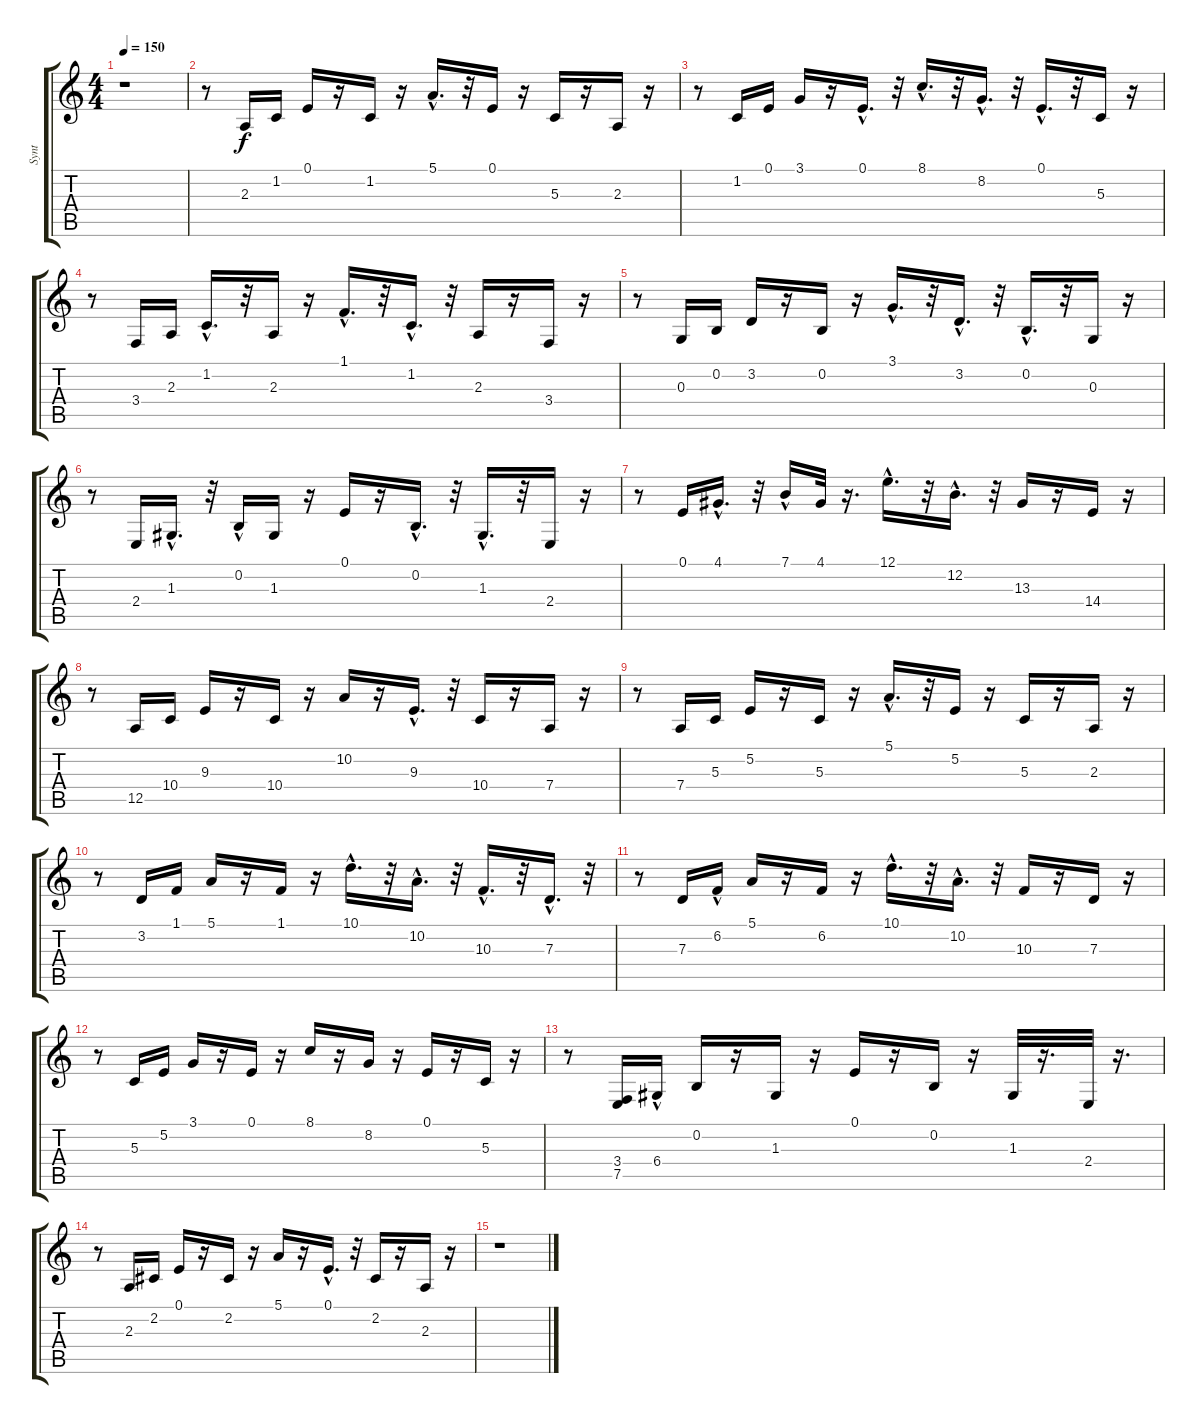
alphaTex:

\track ("Synt" "Synt") {instrument pizzicatostrings}
\staff {score tabs}
\tuning (E4 B3 G3 D3 A2 E2) {hide}
\ts (4 4)
\tempo 150
\clef g2
\ks c
r.1{dy f instrument pizzicatostrings} |
r.8 2.3.16 1.2.16 0.1.16 r.16 1.2.16 r.16 5.1{hac}.16{d} r.32 0.1.16 r.16 5.3.16 r.16 2.3.16 r.16 |
r.8 1.2.16 0.1.16 3.1.16 r.16 0.1{hac}.16{d} r.32 8.1{hac}.16{d} r.32 8.2{hac}.16{d} r.32 0.1{hac}.16{d} r.32 5.3.16 r.16 |
r.8 3.4.16 2.3.16 1.2{hac}.16{d} r.32 2.3.16 r.16 1.1{hac}.16{d} r.32 1.2{hac}.16{d} r.32 2.3.16 r.16 3.4.16 r.16 |
r.8 0.3.16 0.2.16 3.2.16 r.16 0.2.16 r.16 3.1{hac}.16{d} r.32 3.2{hac}.16{d} r.32 0.2{hac}.16{d} r.32 0.3.16 r.16 |
r.8 2.4.16 1.3{hac}.16{d} r.32 0.2{hac}.16 1.3.16 r.16 0.1.16 r.16 0.2{hac}.16{d} r.32 1.3{hac}.16{d} r.32 2.4.16 r.16 |
r.8 0.1.16 4.1{hac}.16{d} r.32 7.1{hac}.16 4.1.32 r.16{d} 12.1{hac}.16{d} r.32 12.2{hac}.16{d} r.32 13.3.16 r.16 14.4.16 r.16 |
r.8 12.5.16 10.4.16 9.3.16 r.16 10.4.16 r.16 10.2.16 r.16 9.3{hac}.16{d} r.32 10.4.16 r.16 7.4.16 r.16 |
r.8 7.4.16 5.3.16 5.2.16 r.16 5.3.16 r.16 5.1{hac}.16{d} r.32 5.2.16 r.16 5.3.16 r.16 2.3.16 r.16 |
r.8 3.2.16 1.1.16 5.1.16 r.16 1.1.16 r.16 10.1{hac}.16{d} r.32 10.2{hac}.16{d} r.32 10.3{hac}.16{d} r.32 7.3{hac}.16{d} r.32 |
r.8 7.3.16 6.2{hac}.16 5.1.16 r.16 6.2.16 r.16 10.1{hac}.16{d} r.32 10.2{hac}.16{d} r.32 10.3.16 r.16 7.3.16 r.16 |
r.8 5.3.16 5.2.16 3.1.16 r.16 0.1.16 r.16 8.1.16 r.16 8.2.16 r.16 0.1.16 r.16 5.3.16 r.16 |
r.8 (3.4 7.5).16 6.4{hac}.16 0.2.16 r.16 1.3.16 r.16 0.1.16 r.16 0.2.16 r.16 1.3.32 r.16{d} 2.4.32 r.16{d} |
r.8 2.3.16 2.2.16 0.1.16 r.16 2.2.16 r.16 5.1.16 r.16 0.1{hac}.16{d} r.32 2.2.16 r.16 2.3.16 r.16 |
r.1
